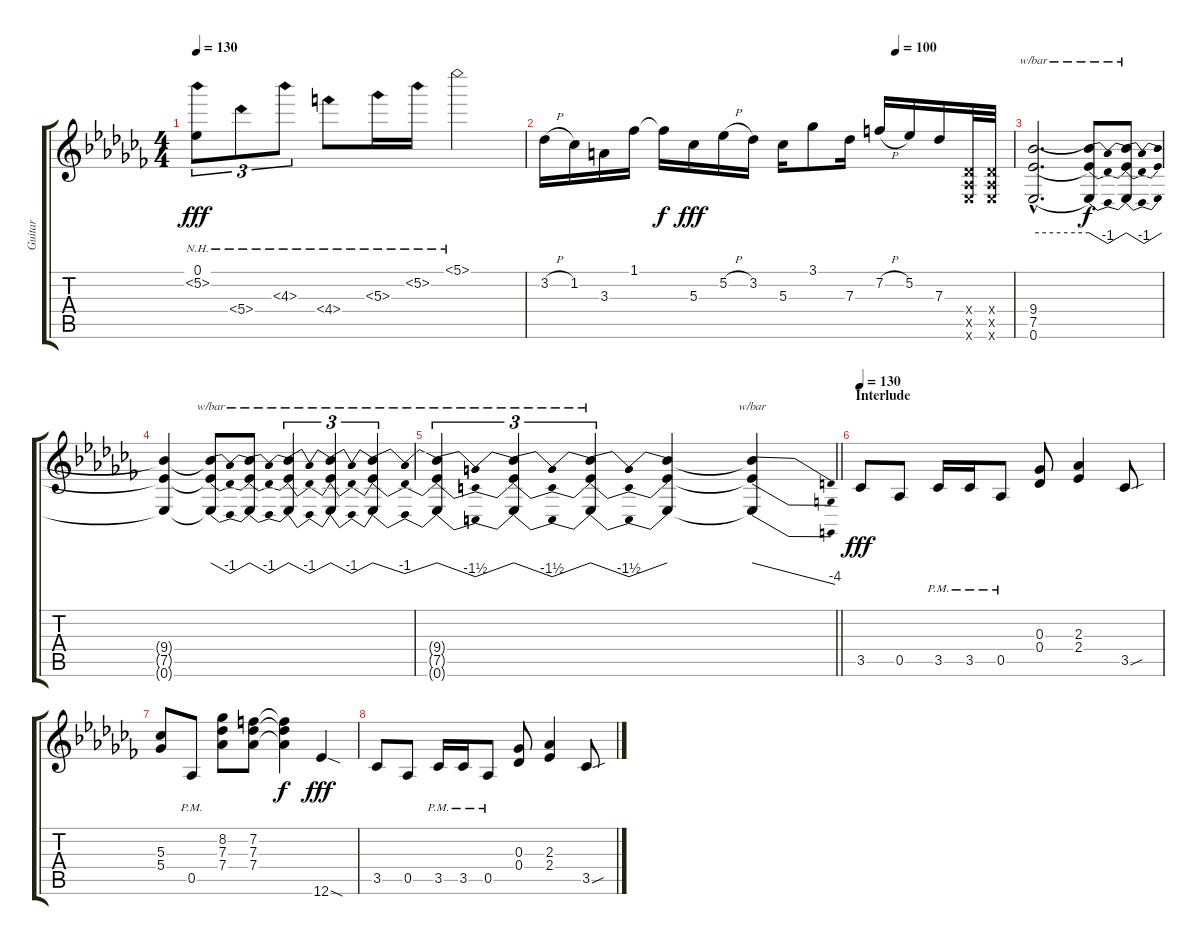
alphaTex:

\track ("Guitar" "Guitar") {instrument distortionguitar}
\staff {score tabs}
\tuning (Eb4 Bb3 Gb3 Db3 Ab2 Eb2) {hide}
\ts (4 4)
\tempo 130
\clef g2
\ks cb
(0.1 5.2{nh}).8{tu (3 2) dy fff} 5.4{nh}.8{tu (3 2)} 4.3{nh}.8{tu (3 2)} 4.4{nh}.8 5.3{nh}.16 5.2{nh}.16 5.1{nh}.2 |
\tempo (100 0.75)
3.2{h}.16 1.2.16 3.3.16 1.1.16 1.1{t}.16{dy f} 5.3.16{dy fff} 5.2{h}.16 3.2.16 5.3.16 3.1.8 7.3.16 7.2{h}.16 5.2.16 7.3.16 (0.4{x} 0.5{x} 0.6{x}).32 (0.4{x} 0.5{x} 0.6{x}).32 |
(9.4{hac} 7.5{hac} 0.6{hac}).2{d tbe (hold default 0 0 60 0)} (9.4{t} 7.5{t} 0.6{t}).8{tbe (dip default 0 0 30 -4 60 0) dy f} (9.4{t} 7.5{t} 0.6{t}).8{tbe (dip default 0 0 30 -4 60 0)} |
(9.4{t} 7.5{t} 0.6{t}).4 (9.4{t} 7.5{t} 0.6{t}).8{tbe (dip default 0 0 30 -4 60 0)} (9.4{t} 7.5{t} 0.6{t}).8{tbe (dip default 0 0 30 -4 60 0)} (9.4{t} 7.5{t} 0.6{t}).4{tu (3 2) tbe (dip default 0 0 30 -4 60 0)} (9.4{t} 7.5{t} 0.6{t}).4{tu (3 2) tbe (dip default 0 0 30 -4 60 0)} (9.4{t} 7.5{t} 0.6{t}).4{tu (3 2) tbe (dip default 0 0 30 -4 60 0)} |
\barLineRight lightlight
(9.4{t} 7.5{t} 0.6{t}).4{tu (3 2) tbe (dip default 0 0 30 -6 60 0)} (9.4{t} 7.5{t} 0.6{t}).4{tu (3 2) tbe (dip default 0 0 30 -6 60 0)} (9.4{t} 7.5{t} 0.6{t}).4{tu (3 2) tbe (dip default 0 0 30 -6 60 0)} (9.4{t} 7.5{t} 0.6{t}).4 (9.4{t} 7.5{t} 0.6{t}).4{tbe (dive default 0 0 60 -16)} |
\section ("" "Interlude")
\tempo 130
3.5.8{dy fff} 0.5.8 3.5{pm}.16 3.5{pm}.16 0.5{pm}.8 (0.3 0.4).8 (2.3 2.4).4 3.5{sou}.8 |
(5.3 5.4).8 0.5{pm}.8 (8.2 7.3 7.4).8 (7.2 7.3 7.4).8 (7.2{t} 7.3{t} 7.4{t}).4{dy f} 12.6{sod}.4{dy fff} |
3.5.8 0.5.8 3.5{pm}.16 3.5{pm}.16 0.5{pm}.8 (0.3 0.4).8 (2.3 2.4).4 3.5{sou}.8
